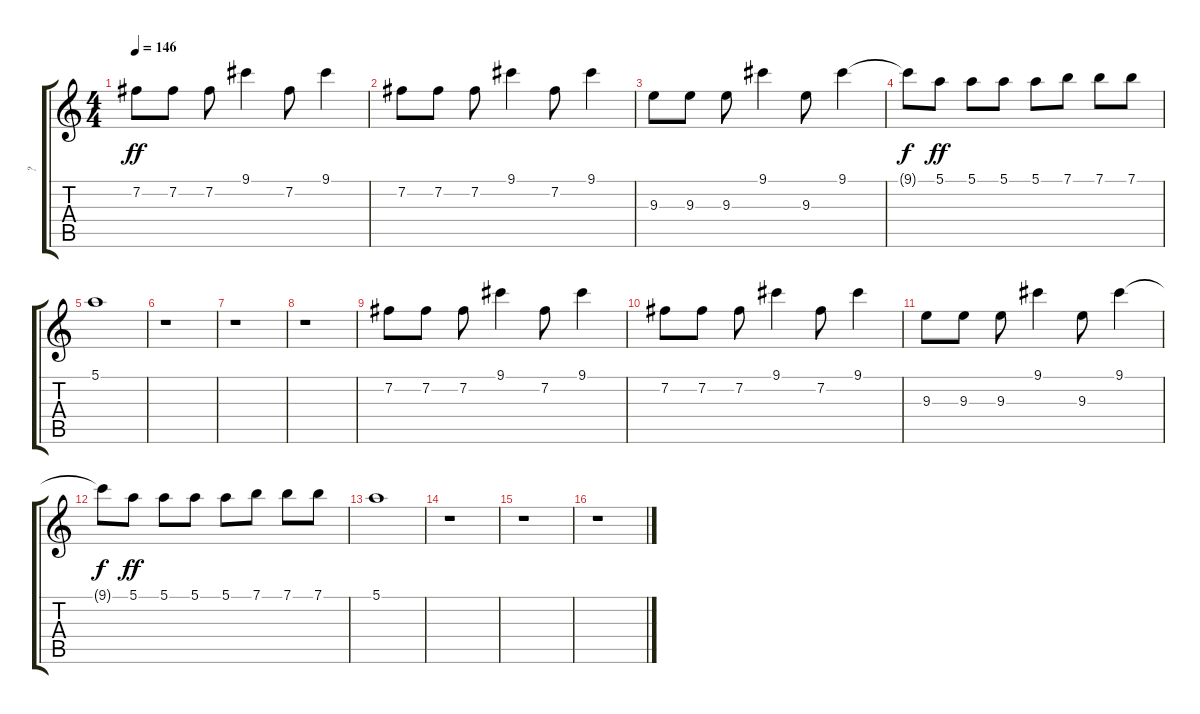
\track ("?" "?") {instrument distortionguitar}
\staff {score tabs}
\tuning (E4 B3 G3 D3 A2 E2) {hide}
\ts (4 4)
\tempo 146
\clef g2
\ks c
7.2.8{dy ff} 7.2.8 7.2.8 9.1.4 7.2.8 9.1.4 |
7.2.8 7.2.8 7.2.8 9.1.4 7.2.8 9.1.4 |
9.3.8 9.3.8 9.3.8 9.1.4 9.3.8 9.1.4 |
9.1{t}.8{dy f} 5.1.8{dy ff} 5.1.8 5.1.8 5.1.8 7.1.8 7.1.8 7.1.8 |
5.1.1 |
r.1 |
r.1 |
r.1 |
7.2.8 7.2.8 7.2.8 9.1.4 7.2.8 9.1.4 |
7.2.8 7.2.8 7.2.8 9.1.4 7.2.8 9.1.4 |
9.3.8 9.3.8 9.3.8 9.1.4 9.3.8 9.1.4 |
9.1{t}.8{dy f} 5.1.8{dy ff} 5.1.8 5.1.8 5.1.8 7.1.8 7.1.8 7.1.8 |
5.1.1 |
r.1 |
r.1 |
r.1
